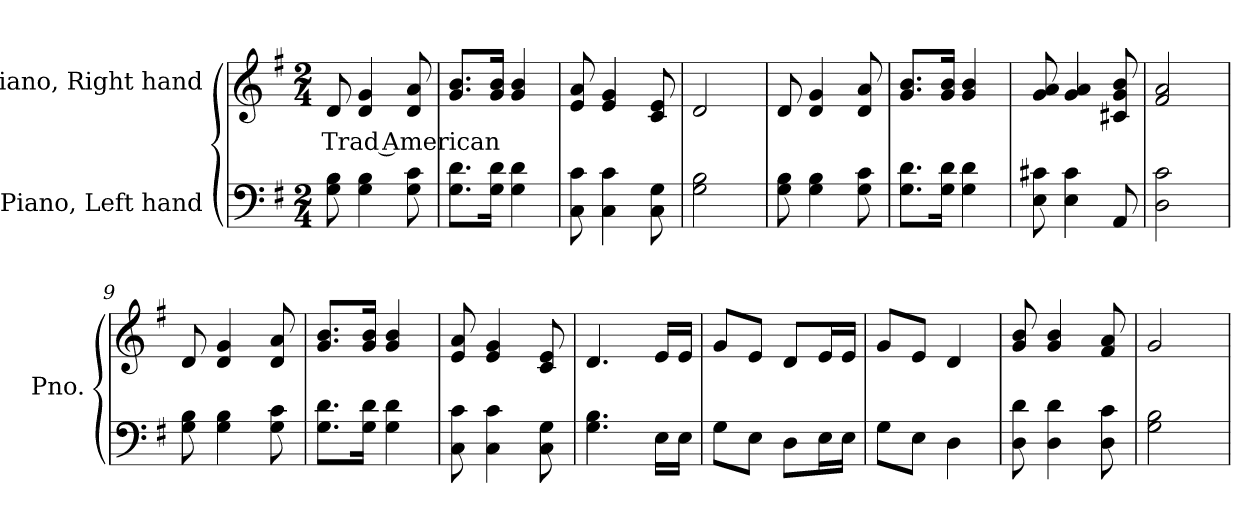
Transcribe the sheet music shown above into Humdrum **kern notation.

**kern	**kern	**text
*part2	*part1	*part1
*staff2	*staff1	*staff1
*I"Piano, Left hand	*I"Piano, Right hand	*
*I'Pno.	*I'Pno.	*
*clefF4	*clefG2	*
*k[f#]	*k[f#]	*
*M2/4	*M2/4	*
*MM120	*MM120	*
=1	=1	=1
!	!	!LO:LY:b
8G\ 8B\	8d/	Trad American
4G\ 4B\	4d/ 4g/	.
8G\ 8c\	8d/ 8a/	.
=2	=2	=2
8.G\ 8.d\L	8.g/ 8.b/L	.
16G\ 16d\Jk	16g/ 16b/Jk	.
4G\ 4d\	4g/ 4b/	.
=3	=3	=3
8C\ 8c\	8e/ 8a/	.
4C\ 4c\	4e/ 4g/	.
8C\ 8G\	8c/ 8e/	.
=4	=4	=4
2G\ 2B\	2d/	.
=5	=5	=5
8G\ 8B\	8d/	.
4G\ 4B\	4d/ 4g/	.
8G\ 8c\	8d/ 8a/	.
=6	=6	=6
8.G\ 8.d\L	8.g/ 8.b/L	.
16G\ 16d\Jk	16g/ 16b/Jk	.
4G\ 4d\	4g/ 4b/	.
!!LO:LB:g=z
=7	=7	=7
8E\ 8c#X\	8g/ 8a/	.
4E\ 4c#\	4g/ 4a/	.
8AA/	8c#X/ 8g/ 8b/	.
=8	=8	=8
2D\ 2c\	2f#/ 2a/	.
=9	=9	=9
8G\ 8B\	8d/	.
4G\ 4B\	4d/ 4g/	.
8G\ 8c\	8d/ 8a/	.
=10	=10	=10
8.G\ 8.d\L	8.g/ 8.b/L	.
16G\ 16d\Jk	16g/ 16b/Jk	.
4G\ 4d\	4g/ 4b/	.
=11	=11	=11
8C\ 8c\	8e/ 8a/	.
4C\ 4c\	4e/ 4g/	.
8C\ 8G\	8c/ 8e/	.
=12	=12	=12
4.G\ 4.B\	4.d/	.
16E\LL	16e/LL	.
16E\JJ	16e/JJ	.
=13	=13	=13
8G\L	8g/L	.
8E\J	8e/J	.
8D\L	8d/L	.
16E\L	16e/L	.
16E\JJ	16e/JJ	.
=14	=14	=14
8G\L	8g/L	.
8E\J	8e/J	.
4D\	4d/	.
!!LO:LB:g=z
=15	=15	=15
8D\ 8d\	8g/ 8b/	.
4D\ 4d\	4g/ 4b/	.
8D\ 8c\	8f#/ 8a/	.
=16	=16	=16
2G\ 2B\	2g/	.
=	=	=
*-	*-	*-
